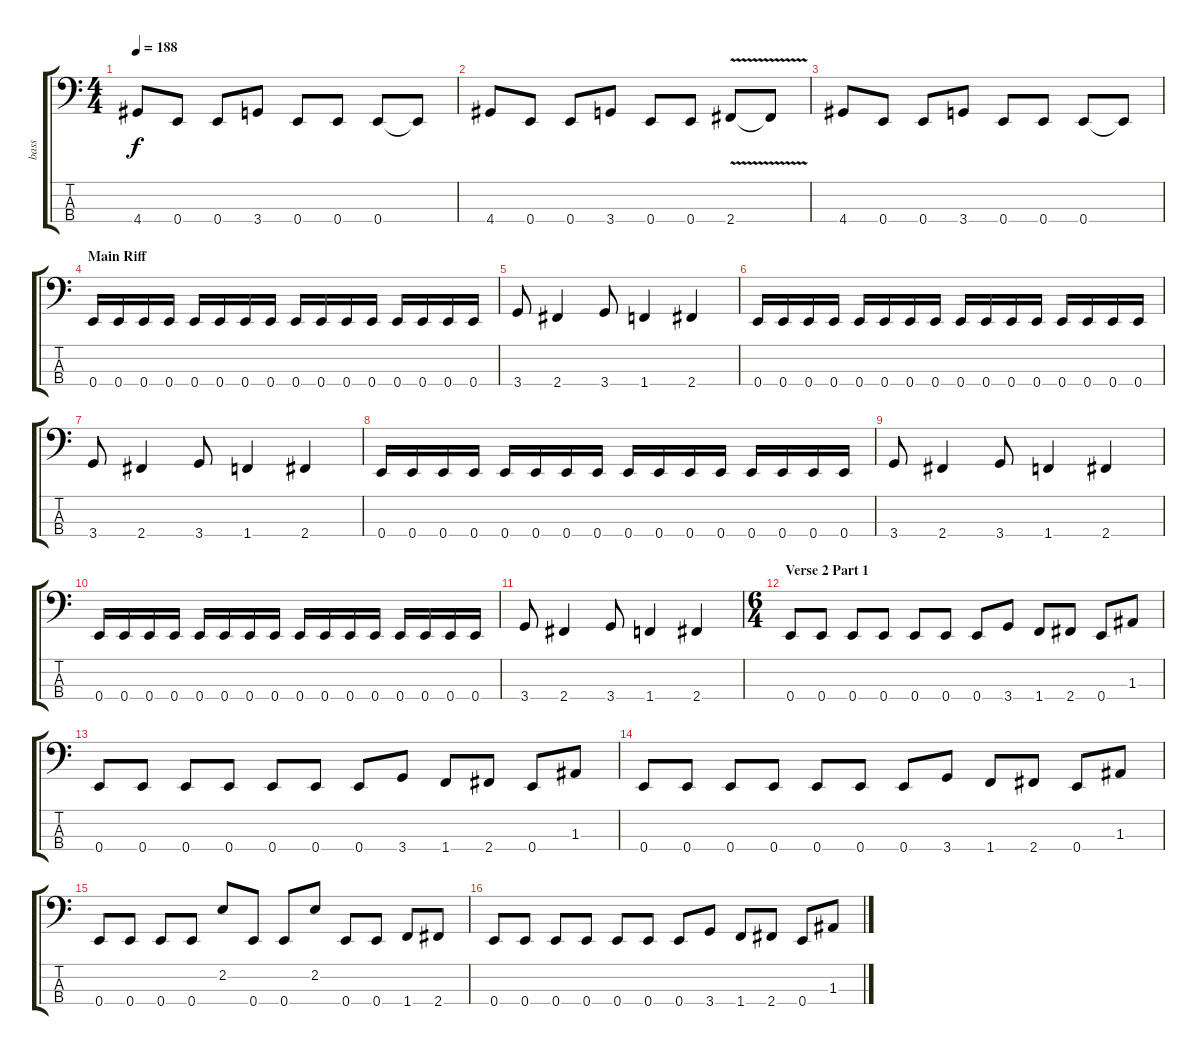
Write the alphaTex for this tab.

\track ("bass" "bass") {instrument electricbasspick}
\staff {score tabs}
\tuning (G2 D2 A1 E1) {hide}
\ts (4 4)
\tempo 188
\clef f4
\ks c
4.4.8{dy f} 0.4.8 0.4.8 3.4.8 0.4.8 0.4.8 0.4.8 0.4{t}.8 |
4.4.8 0.4.8 0.4.8 3.4.8 0.4.8 0.4.8 2.4{v}.8 2.4{t}.8 |
4.4.8 0.4.8 0.4.8 3.4.8 0.4.8 0.4.8 0.4.8 0.4{t}.8 |
\section ("" "Main Riff")
0.4.16 0.4.16 0.4.16 0.4.16 0.4.16 0.4.16 0.4.16 0.4.16 0.4.16 0.4.16 0.4.16 0.4.16 0.4.16 0.4.16 0.4.16 0.4.16 |
3.4.8 2.4.4 3.4.8 1.4.4 2.4.4 |
0.4.16 0.4.16 0.4.16 0.4.16 0.4.16 0.4.16 0.4.16 0.4.16 0.4.16 0.4.16 0.4.16 0.4.16 0.4.16 0.4.16 0.4.16 0.4.16 |
3.4.8 2.4.4 3.4.8 1.4.4 2.4.4 |
0.4.16 0.4.16 0.4.16 0.4.16 0.4.16 0.4.16 0.4.16 0.4.16 0.4.16 0.4.16 0.4.16 0.4.16 0.4.16 0.4.16 0.4.16 0.4.16 |
3.4.8 2.4.4 3.4.8 1.4.4 2.4.4 |
0.4.16 0.4.16 0.4.16 0.4.16 0.4.16 0.4.16 0.4.16 0.4.16 0.4.16 0.4.16 0.4.16 0.4.16 0.4.16 0.4.16 0.4.16 0.4.16 |
3.4.8 2.4.4 3.4.8 1.4.4 2.4.4 |
\ts (6 4)
\section ("" "Verse 2 Part 1")
0.4.8 0.4.8 0.4.8 0.4.8 0.4.8 0.4.8 0.4.8 3.4.8 1.4.8 2.4.8 0.4.8 1.3.8 |
0.4.8 0.4.8 0.4.8 0.4.8 0.4.8 0.4.8 0.4.8 3.4.8 1.4.8 2.4.8 0.4.8 1.3.8 |
0.4.8 0.4.8 0.4.8 0.4.8 0.4.8 0.4.8 0.4.8 3.4.8 1.4.8 2.4.8 0.4.8 1.3.8 |
0.4.8 0.4.8 0.4.8 0.4.8 2.2.8 0.4.8 0.4.8 2.2.8 0.4.8 0.4.8 1.4.8 2.4.8 |
0.4.8 0.4.8 0.4.8 0.4.8 0.4.8 0.4.8 0.4.8 3.4.8 1.4.8 2.4.8 0.4.8 1.3.8
